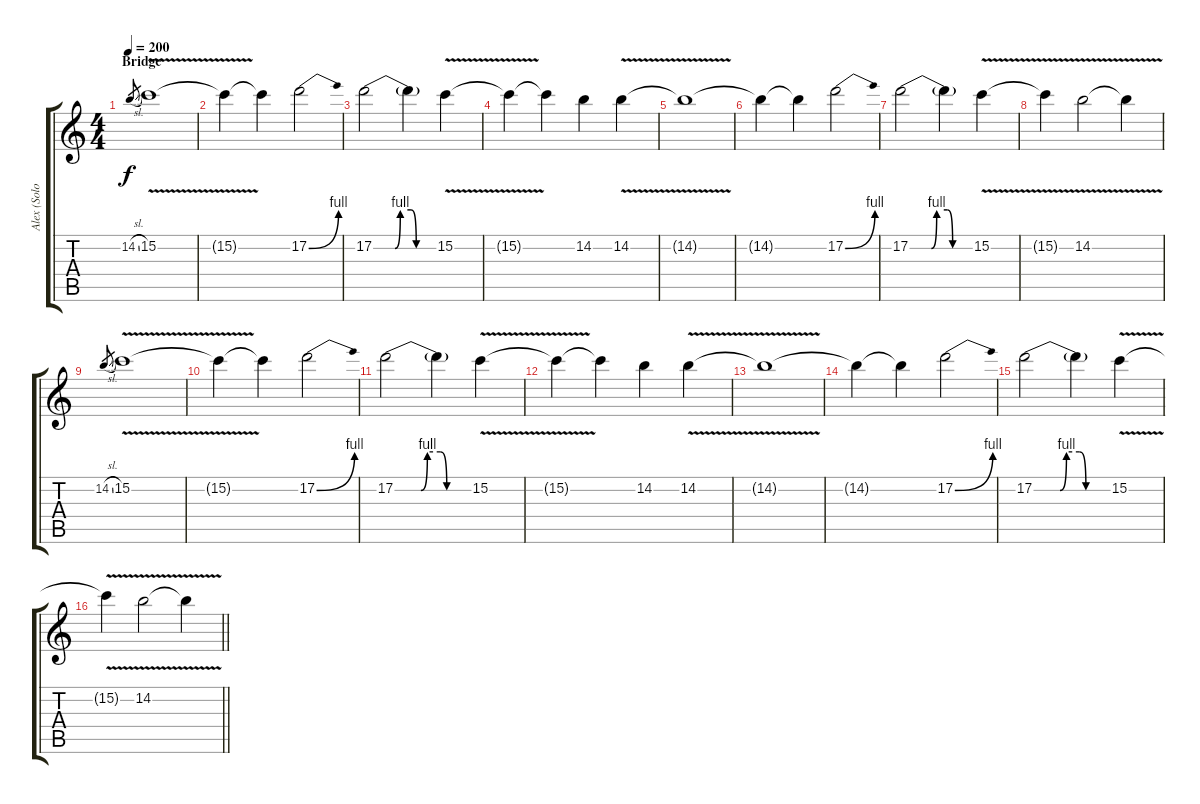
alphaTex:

\track ("Alex (Solo)" "Alex (Solo") {instrument overdrivenguitar}
\staff {score tabs}
\tuning (D4 A3 F3 C3 G2 C2) {hide}
\ts (4 4)
\section ("" "Bridge")
\tempo 200
\clef g2
\ks c
14.2{sl}.8{gr dy f} 15.2{v}.1 |
15.2{t}.4 15.2{t}.4 17.2{be (bend 0 0 60 4)}.2 |
17.2{be (custom 0 0 20 0 25 4 35 4 40 0 60 0)}.2 17.2{t}.4 15.2{v}.4 |
15.2{t}.4 15.2{t}.4 14.2.4 14.2{v}.4 |
14.2{t}.1 |
14.2{t}.4 14.2{t}.4 17.2{be (bend 0 0 60 4)}.2 |
17.2{be (custom 0 0 20 0 25 4 35 4 40 0 60 0)}.2 17.2{t}.4 15.2{v}.4 |
15.2{t}.4 14.2{v}.2 14.2{t}.4 |
14.2{sl}.8{gr} 15.2{v}.1 |
15.2{t}.4 15.2{t}.4 17.2{be (bend 0 0 60 4)}.2 |
17.2{be (custom 0 0 20 0 25 4 35 4 40 0 60 0)}.2 17.2{t}.4 15.2{v}.4 |
15.2{t}.4 15.2{t}.4 14.2.4 14.2{v}.4 |
14.2{t}.1 |
14.2{t}.4 14.2{t}.4 17.2{be (bend 0 0 60 4)}.2 |
17.2{be (custom 0 0 20 0 25 4 35 4 40 0 60 0)}.2 17.2{t}.4 15.2{v}.4 |
\barLineRight lightlight
15.2{t}.4 14.2{v}.2 14.2{t}.4
